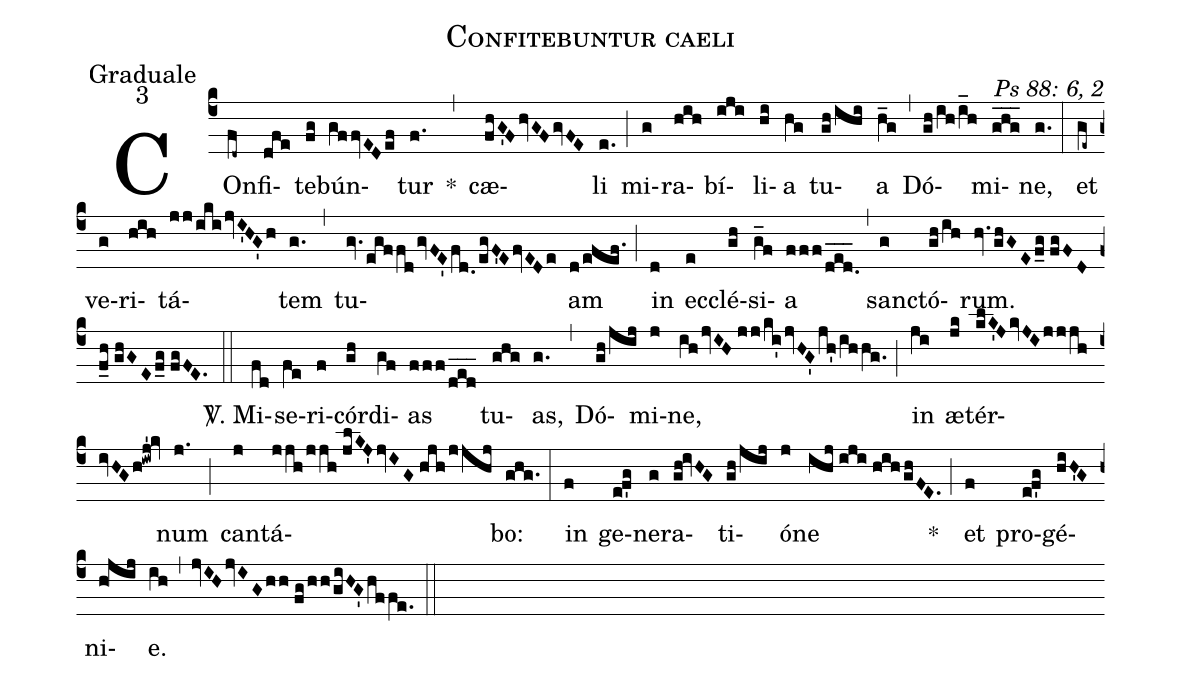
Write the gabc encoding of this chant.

name: Confitebuntur caeli;
office-part: Graduale;
mode: 3;
commentary: Ps 88: 6, 2;
%%
(c4) COn(fd~)fi(dfe)te(fg)bún(gffvEDef)tur(f.) *(,) cæ(fhG'FhvGFgvFE)li(e.) (;) mi(g)ra(hih)bí(iji)li(hi)a(hg) tu(gh/ihi)a(h_g) (,) Dó(gh/ih/i_h)mi(ghg___)ne,(g.) (:)
et(ge~) ve(g)ri(hih)tá(jj/ikijvI'HG'h)tem(g.) (,) tu(gv.egffdgvFE'fd.0/egF'EfvEDe)am(d/efef.) (;) in(d) ec(e)clé(gh)si(g_f)a(fff/d_e_d._) (,) sanc(g)tó(gh/ih)rum.(hv.ghGEf_g//fgFDf_h//ghGEf_g//fgFE.) (::)
<sp>V/</sp>. Mi(fd)se(fe)ri(f)cór(gh)di(gf)as(fff/d_e_d_) tu(ghg)as,(g.) (,) Dó(gh/jij)mi(j)ne,(ihjvIH//jj/ki'jvHG'jh'/ihhg.) (;) in(ji) æ(jk)tér(klK'JkvJIjjjh//ivHGh!iwj'!kv)num(j.) (;) can(j)tá(jjh/jjh//jlKJ'jvIG//hjh/jjhj)bo:(ghg.) (:)
in(f) ge(ef'g)ne(g)ra(gh!ivHG)ti(gh/jij)ó(j)ne(ihj//iji//hihghFE.) *(;)
et(f) pro(ef'g)gé(hiH'G)ni(h!jij)e.(ih) (,) (jvIHjvIGhh//fg/hh/giHG'hffe.) (::)
